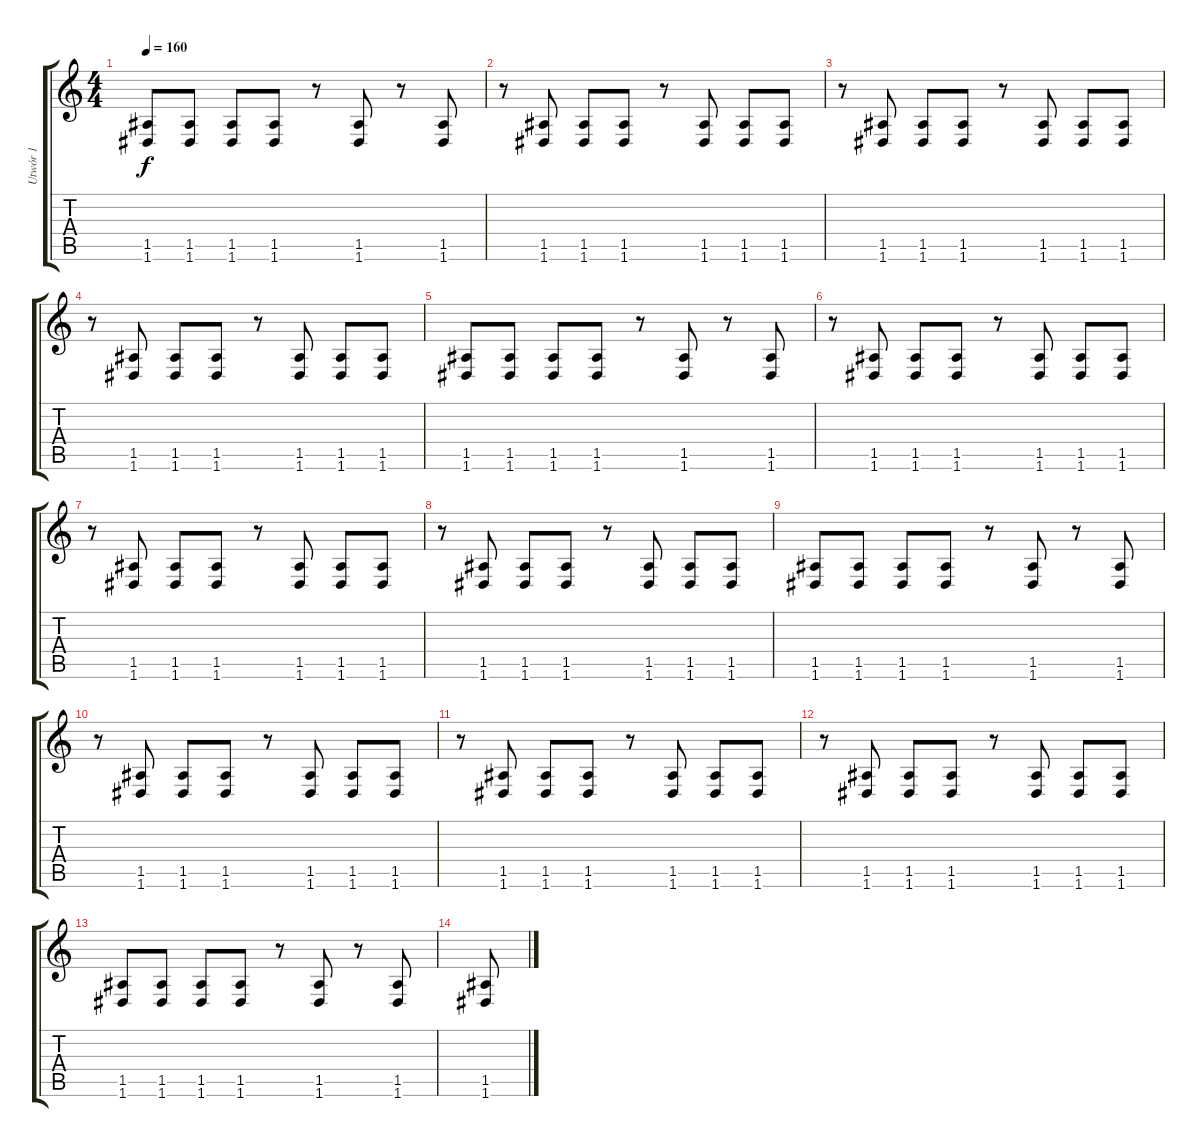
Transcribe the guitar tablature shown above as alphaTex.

\track ("Utwór 1" "Utwór 1") {instrument distortionguitar}
\staff {score tabs}
\tuning (E4 B3 G3 D3 A2 D2) {hide}
\ts (4 4)
\tempo 160
\clef g2
\ks c
(1.5 1.6).8{dy f} (1.5 1.6).8 (1.5 1.6).8 (1.5 1.6).8 r.8 (1.5 1.6).8 r.8 (1.5 1.6).8 |
r.8 (1.5 1.6).8 (1.5 1.6).8 (1.5 1.6).8 r.8 (1.5 1.6).8 (1.5 1.6).8 (1.5 1.6).8 |
r.8 (1.5 1.6).8 (1.5 1.6).8 (1.5 1.6).8 r.8 (1.5 1.6).8 (1.5 1.6).8 (1.5 1.6).8 |
r.8 (1.5 1.6).8 (1.5 1.6).8 (1.5 1.6).8 r.8 (1.5 1.6).8 (1.5 1.6).8 (1.5 1.6).8 |
(1.5 1.6).8 (1.5 1.6).8 (1.5 1.6).8 (1.5 1.6).8 r.8 (1.5 1.6).8 r.8 (1.5 1.6).8 |
r.8 (1.5 1.6).8 (1.5 1.6).8 (1.5 1.6).8 r.8 (1.5 1.6).8 (1.5 1.6).8 (1.5 1.6).8 |
r.8 (1.5 1.6).8 (1.5 1.6).8 (1.5 1.6).8 r.8 (1.5 1.6).8 (1.5 1.6).8 (1.5 1.6).8 |
r.8 (1.5 1.6).8 (1.5 1.6).8 (1.5 1.6).8 r.8 (1.5 1.6).8 (1.5 1.6).8 (1.5 1.6).8 |
(1.5 1.6).8 (1.5 1.6).8 (1.5 1.6).8 (1.5 1.6).8 r.8 (1.5 1.6).8 r.8 (1.5 1.6).8 |
r.8 (1.5 1.6).8 (1.5 1.6).8 (1.5 1.6).8 r.8 (1.5 1.6).8 (1.5 1.6).8 (1.5 1.6).8 |
r.8 (1.5 1.6).8 (1.5 1.6).8 (1.5 1.6).8 r.8 (1.5 1.6).8 (1.5 1.6).8 (1.5 1.6).8 |
r.8 (1.5 1.6).8 (1.5 1.6).8 (1.5 1.6).8 r.8 (1.5 1.6).8 (1.5 1.6).8 (1.5 1.6).8 |
(1.5 1.6).8 (1.5 1.6).8 (1.5 1.6).8 (1.5 1.6).8 r.8 (1.5 1.6).8 r.8 (1.5 1.6).8 |
(1.5 1.6).8
